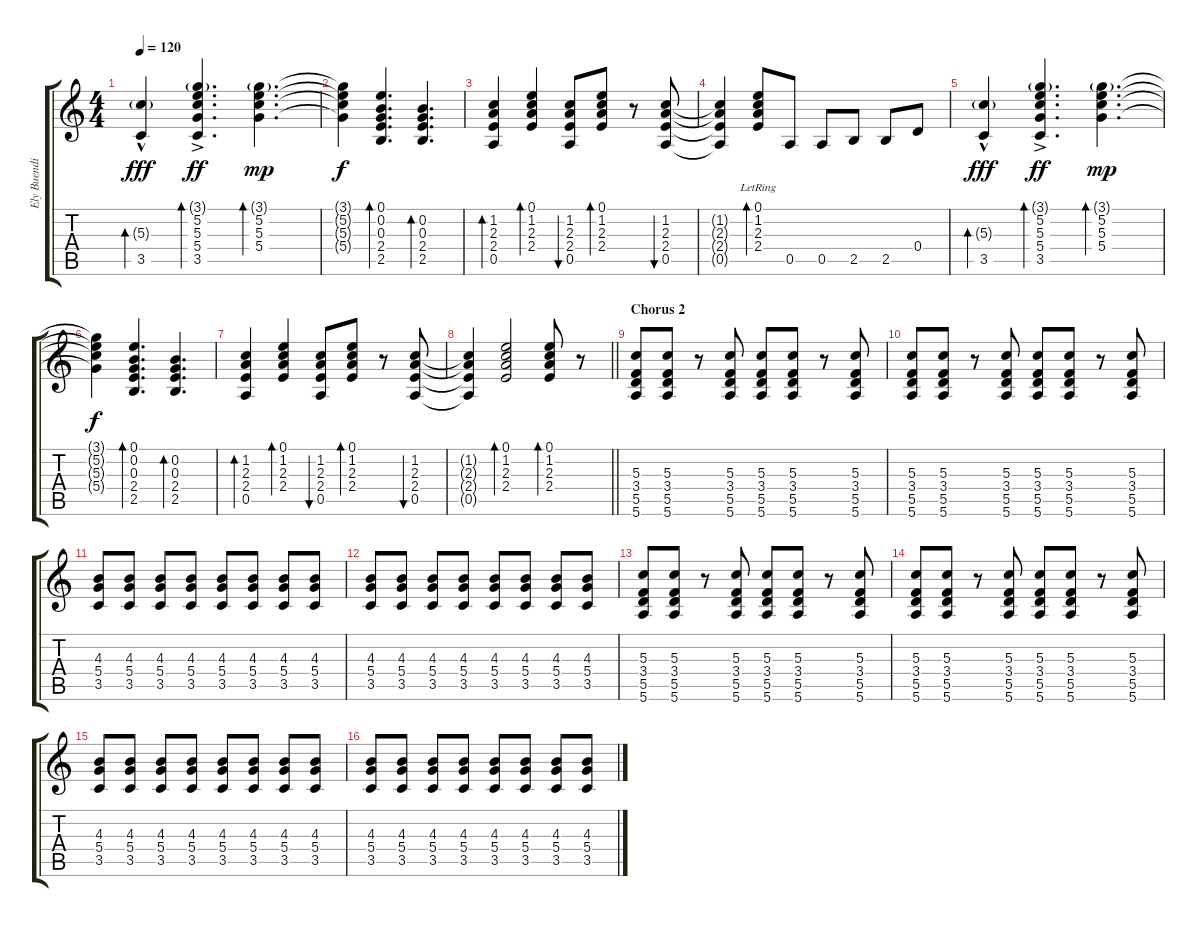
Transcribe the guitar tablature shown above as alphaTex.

\track ("Ely Buendia/Rhythm Guitar" "Ely Buendi") {instrument electricguitarjazz}
\staff {score tabs}
\tuning (E4 B3 G3 D3 A2 E2) {hide}
\ts (4 4)
\tempo 120
\clef g2
\ks c
(5.3{g} 3.5{hac}).4{bd 60 dy fff} (3.1{g} 5.2{ac} 5.3{ac} 5.4{ac} 3.5).4{d bd 60 dy ff} (3.1{g} 5.2 5.3 5.4).4{d bd 60 dy mp} |
(3.1{t} 5.2{t} 5.3{t} 5.4{t}).4{dy f} (0.1 0.2 0.3 2.4 2.5).4{d bd 60} (0.2 0.3 2.4 2.5).4{d bd 60} |
(1.2 2.3 2.4 0.5).4{bd 60} (0.1 1.2 2.3 2.4).4{bd 60} (1.2 2.3 2.4 0.5).8{bu 60} (0.1 1.2 2.3 2.4).8{bd 60} r.8 (1.2 2.3 2.4 0.5).8{bu 60} |
(1.2{t} 2.3{t} 2.4{t} 0.5{t}).4 (0.1{lr} 1.2{lr} 2.3{lr} 2.4{lr}).8{bd 60} 0.5.8 0.5.8 2.5.8 2.5.8 0.4.8 |
(5.3{g} 3.5{hac}).4{bd 60 dy fff} (3.1{g} 5.2{ac} 5.3{ac} 5.4{ac} 3.5).4{d bd 60 dy ff} (3.1{g} 5.2 5.3 5.4).4{d bd 60 dy mp} |
(3.1{t} 5.2{t} 5.3{t} 5.4{t}).4{dy f} (0.1 0.2 0.3 2.4 2.5).4{d bd 60} (0.2 0.3 2.4 2.5).4{d bd 60} |
(1.2 2.3 2.4 0.5).4{bd 60} (0.1 1.2 2.3 2.4).4{bd 60} (1.2 2.3 2.4 0.5).8{bu 60} (0.1 1.2 2.3 2.4).8{bd 60} r.8 (1.2 2.3 2.4 0.5).8{bu 60} |
\barLineRight lightlight
(1.2{t} 2.3{t} 2.4{t} 0.5{t}).4 (0.1 1.2 2.3 2.4).2{bd 60} (0.1 1.2 2.3 2.4).8{bd 60} r.8 |
\section ("" "Chorus 2")
(5.3 3.4 5.5 5.6).8 (5.3 3.4 5.5 5.6).8 r.8 (5.3 3.4 5.5 5.6).8 (5.3 3.4 5.5 5.6).8 (5.3 3.4 5.5 5.6).8 r.8 (5.3 3.4 5.5 5.6).8 |
(5.3 3.4 5.5 5.6).8 (5.3 3.4 5.5 5.6).8 r.8 (5.3 3.4 5.5 5.6).8 (5.3 3.4 5.5 5.6).8 (5.3 3.4 5.5 5.6).8 r.8 (5.3 3.4 5.5 5.6).8 |
(4.3 5.4 3.5).8 (4.3 5.4 3.5).8 (4.3 5.4 3.5).8 (4.3 5.4 3.5).8 (4.3 5.4 3.5).8 (4.3 5.4 3.5).8 (4.3 5.4 3.5).8 (4.3 5.4 3.5).8 |
(4.3 5.4 3.5).8 (4.3 5.4 3.5).8 (4.3 5.4 3.5).8 (4.3 5.4 3.5).8 (4.3 5.4 3.5).8 (4.3 5.4 3.5).8 (4.3 5.4 3.5).8 (4.3 5.4 3.5).8 |
(5.3 3.4 5.5 5.6).8 (5.3 3.4 5.5 5.6).8 r.8 (5.3 3.4 5.5 5.6).8 (5.3 3.4 5.5 5.6).8 (5.3 3.4 5.5 5.6).8 r.8 (5.3 3.4 5.5 5.6).8 |
(5.3 3.4 5.5 5.6).8 (5.3 3.4 5.5 5.6).8 r.8 (5.3 3.4 5.5 5.6).8 (5.3 3.4 5.5 5.6).8 (5.3 3.4 5.5 5.6).8 r.8 (5.3 3.4 5.5 5.6).8 |
(4.3 5.4 3.5).8 (4.3 5.4 3.5).8 (4.3 5.4 3.5).8 (4.3 5.4 3.5).8 (4.3 5.4 3.5).8 (4.3 5.4 3.5).8 (4.3 5.4 3.5).8 (4.3 5.4 3.5).8 |
(4.3 5.4 3.5).8 (4.3 5.4 3.5).8 (4.3 5.4 3.5).8 (4.3 5.4 3.5).8 (4.3 5.4 3.5).8 (4.3 5.4 3.5).8 (4.3 5.4 3.5).8 (4.3 5.4 3.5).8
